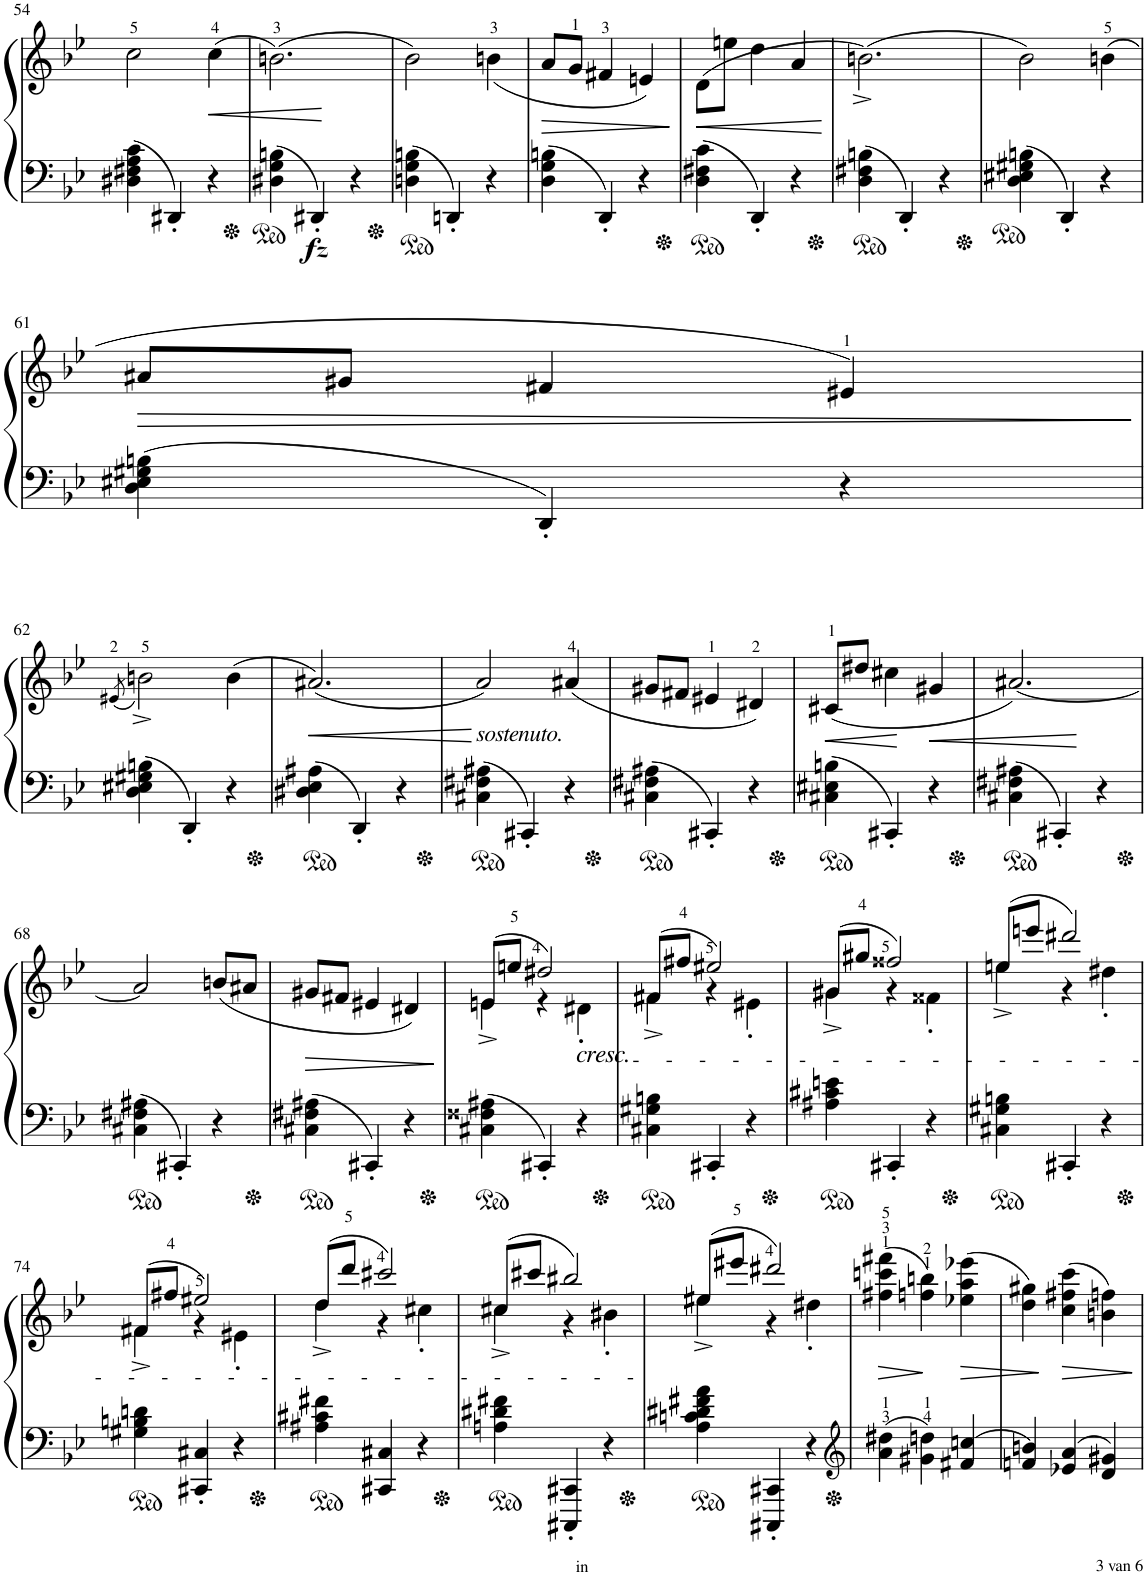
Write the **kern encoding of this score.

**kern	**kern	**dynam
*part1	*part1	*part1
*staff2	*staff1	*staff1/2
*I"Piano	*	*
*I'Pno.	*	*
!!LO:PB:g=z
*clefF4	*clefG2	*
*k[b-e-]	*k[b-e-]	*
*M3/4	*M3/4	*
=54	=54	=54
4D#X\ 4F#X\ 4A\ 4c\	2cc\	.
4DD#X'/	.	.
!	!	!LO:HP:b
4r	(4cc\	<
=55	=55	=55
4D#X\ 4G\ 4Bn\	(2.bn\)	.
!	!	!LO:DY:b=2
4DD#X'/	.	fz
4r	.	.
.	.	[
=56	=56	=56
4Dn\ 4G\ 4Bn\	2bn\)	.
4DDn'/	.	.
4r	(<4bn\	.
=57	=57	=57
!	!	!LO:HP:b
4D\ 4G\ 4Bn\	8a/L	>
.	8g/J	.
4DD'/	4f#X/	.
4r	4en/)	.
.	.	]
=58	=58	=58
!	!	!LO:HP:b
4D\ 4F#X\ 4c\	(8d\L	<
.	8een\J	.
4DD'/	4dd\	.
4r	4a/	.
.	.	[
=59	=59	=59
4D\ 4F#X\ 4Bn\	(2.bn^<\)	.
4DD'/	.	.
4r	.	.
=60	=60	=60
4D\ 4E#X\ 4G#X\ 4Bn\	2bn\)	.
4DD'/	.	.
4r	(4bn\	.
!!LO:LB:g=z
=61	=61	=61
!	!	!LO:HP:b
4D\ 4E#X\ 4G#X\ 4Bn\	8a#X/L	>
.	8g#X/J	.
4DD'/	4f#X/	.
4r	4e#X/)	.
.	.	]
!!LO:LB:g=z
=62	=62	=62
.	(8qe#X/	.
4D\ 4E#X\ 4G#X\ 4Bn\	2bn^<\)	.
4DD'/	.	.
4r	(4b\	.
=63	=63	=63
!	!	!LO:HP:b
4D#X\ 4E-\ 4A#X\	(2.a#X/)	<
4DD'/	.	.
4r	.	.
.	.	[
=64	=64	=64
!	!LO:TX:b:i:t=sostenuto.	!
4C#X\ 4F#X\ 4A#X\	2a/)	.
4CC#X'/	.	.
4r	(4a#X/	.
=65	=65	=65
4C#X\ 4F#X\ 4A#X\	8g#X/L	.
.	8f#X/J	.
4CC#X'/	4e#X/	.
4r	4d#X/)	.
=66	=66	=66
!	!	!LO:HP:b
4C#X\ 4E#X\ 4Bn\	(<8c#X/L	<
.	8dd#X/J	.
4CC#X'/	4cc#X\	.
!	!	!LO:HP:n=1:b
4r	4g#X/	[ <
=67	=67	=67
4C#X\ 4F#X\ 4A#X\	[2.a#X/)	.
4CC#X'/	.	.
4r	.	.
.	.	[
!!LO:LB:g=z
=68	=68	=68
4C#X\ 4F#X\ 4A#X\	2a#/]	.
4CC#X'/	.	.
4r	(8bn/L	.
.	8a#X/J	.
=69	=69	=69
!	!	!LO:HP:b
4C#X\ 4F#X\ 4A#X\	8g#X/L	>
.	8f#X/J	.
4CC#X'/	4e#X/	.
4r	4d#X/)	.
.	.	]
=70	=70	=70
*	*^	*
4C#X\ 4F##X\ 4A#X\	(8en^</L	4e\	.
.	8een/J	.	.
4CC#X'/	2dd#X/)	4r	.
!	!	!LO:TX:b:i:t=cresc.	!
4r	.	4d#X'\	.
=71	=71	=71	=71
4C#X\ 4G#X\ 4Bn\	(8f#X^</L	4f#\	.
.	8ff#X/J	.	.
4CC#X'/	2ee#X/)	4r	.
4r	.	4e#X'\	.
=72	=72	=72	=72
4A#X\ 4c#X\ 4en\	(8g#X^</L	4g#\	.
.	8gg#X/J	.	.
4CC#X'/	2ff##X/)	4r	.
4r	.	4f##X'\	.
=73	=73	=73	=73
4C#X\ 4G#X\ 4Bn\	(8een^</L	4ee\	.
.	8eeen/J	.	.
4CC#X'/	2ddd#X/)	4r	.
4r	.	4dd#X'\	.
!!LO:LB:g=z	!!
=74	=74	=74	=74
4G#X\ 4Bn\ 4dn\	(8f#X^</L	4f#\	.
.	8ff#X/J	.	.
4CC#X/' 4C#X/'	2ee#X/)	4r	.
4r	.	4e#X'\	.
=75	=75	=75	=75
4A#X\ 4c#X\ 4f#X\	(8dd^</L	4dd\	.
.	8ddd/J	.	.
4CC#X/ 4C#X/	2ccc#X/)	4r	.
4r	.	4cc#X'\	.
=76	=76	=76	=76
4An\ 4d#X\ 4f#X\	(8cc#X^</L	4cc#\	.
.	8ccc#X/J	.	.
4CCC#X/' 4CC#X/'	2bb#X/)	4r	.
4r	.	4b#X'\	.
=77	=77	=77	=77
4A\ 4cn\ 4d#X\ 4f#X\ 4a\	(8ee#X^</L	4ee#\	.
.	8eee#X/J	.	.
4CCC#X/' 4CC#X/'	2ddd#X/)	4r	.
4r	.	4dd#X'\	.
*	*v	*v	*
=78	=78	=78
*clefG2	*	*
*	*^	*
!	!	!	!LO:HP:b
*	*v	*v	*
4a\>> 4dd#X\>>	(4ff#X\ 4cccn\ 4fff#X\	>
4g#X\>> 4ddn\>>	4ffn\ 4bbn\)	.
!	!	!LO:HP:n=1:b
4f#X/ 4ccn/	(4ee-X\ 4aa\ 4eee-X\	] >
=79	=79	=79
4fn/ 4bn/	4dd\ 4gg#X\)	.
!	!	!LO:HP:n=1:b
4e-X/ 4a/	(4cc\ 4ff#X\ 4ccc\	] >
4d/ 4g#X/	4bn\ 4ffn\)	.
.	.	]
=	=	=
*-	*-	*-
